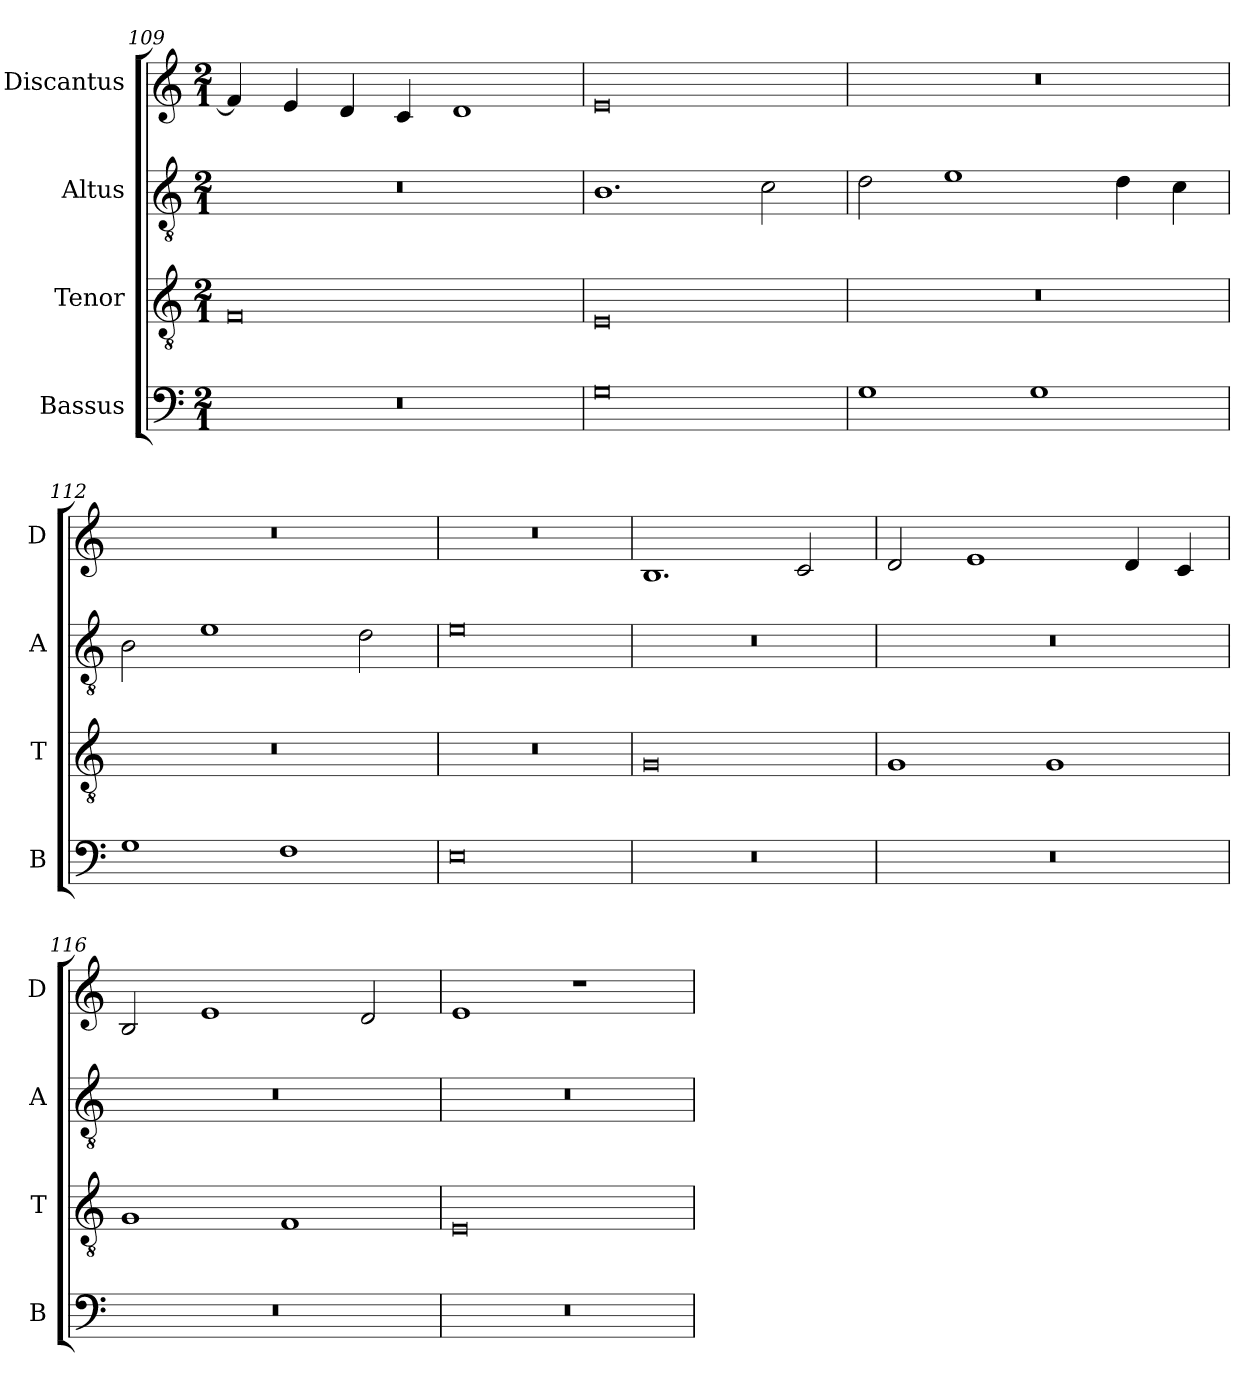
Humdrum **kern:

**kern	**kern	**kern	**kern
*part4	*part3	*part2	*part1
*staff4	*staff3	*staff2	*staff1
*I"Bassus	*I"Tenor	*I"Altus	*I"Discantus
*I'B	*I'T	*I'A	*I'D
*clefF4	*clefGv2	*clefGv2	*clefG2
*k[]	*k[]	*k[]	*k[]
*M2/1	*M2/1	*M2/1	*M2/1
=109	=109	=109	=109
0r	0F	0r	4f/]
.	.	.	4e/
.	.	.	4d/
.	.	.	4c/
.	.	.	1d
=110	=110	=110	=110
0G	0E	1.B	0e
.	.	2c\	.
=111	=111	=111	=111
1G	0r	2d\	0r
.	.	1e	.
1G	.	.	.
.	.	4d\	.
.	.	4c\	.
=112	=112	=112	=112
1G	0r	2B\	0r
.	.	1e	.
1F	.	.	.
.	.	2d\	.
=113	=113	=113	=113
0E	0r	0e	0r
=114	=114	=114	=114
0r	0G	0r	1.B
.	.	.	2c/
=115	=115	=115	=115
0r	1G	0r	2d/
.	.	.	1e
.	1G	.	.
.	.	.	4d/
.	.	.	4c/
=116	=116	=116	=116
0r	1G	0r	2B/
.	.	.	1e
.	1F	.	.
.	.	.	2d/
=117	=117	=117	=117
0r	0E	0r	1e
.	.	.	1r
=	=	=	=
*-	*-	*-	*-
